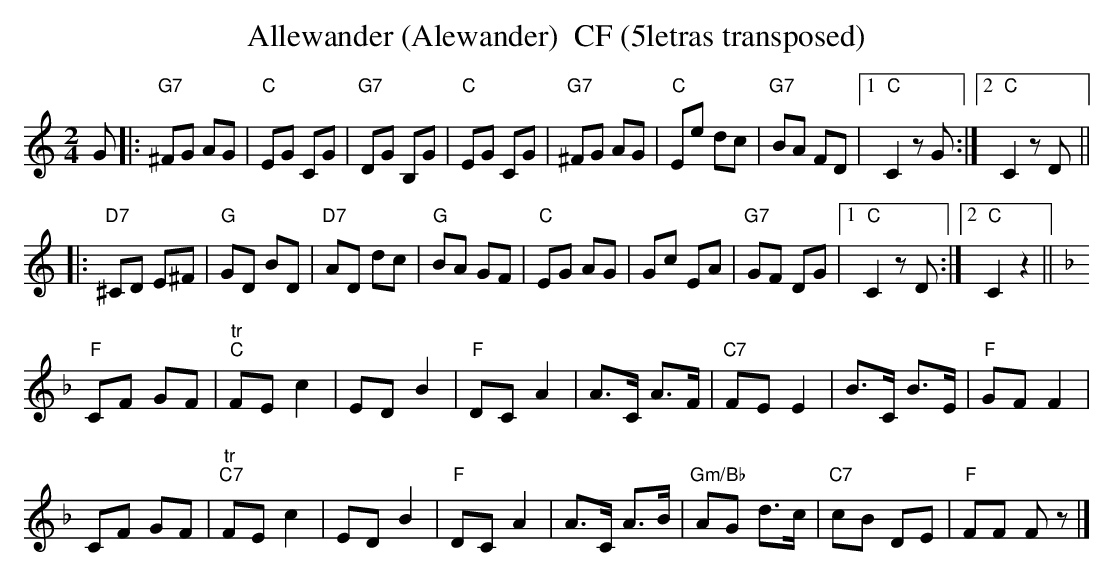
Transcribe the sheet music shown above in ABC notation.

X:1
T:Allewander (Alewander)  CF (5letras transposed)
M:2/4
L:1/8
K:C transpose=3 %%MIDI gchordon
G |: "G7"^FG AG | "C"EG CG | "G7"DG B,G | "C"EG CG | "G7"^FG AG | "C"Ee dc | "G7"BA FD |1 "C"C2zG :|2 "C"C2zD ||
|: "D7"^CD E^F | "G"GD BD | "D7"AD dc | "G"BA GF | "C"EG AG | Gc EA | "G7"GF DG |1 "C"C2zD :|2 "C"C2z2 || [K:F]
"F"CF GF | "tr""C"FEc2 | ED B2 | "F"DCA2 | A>C A>F | "C7"FEE2 | B>C B>E | "F"GFF2 |
CF GF | "tr""C7"FE c2 | EDB2 | "F"DCA2 | A>C A>B | "Gm/Bb"AG d>c | "C7"cB DE | "F"FF Fz |]
